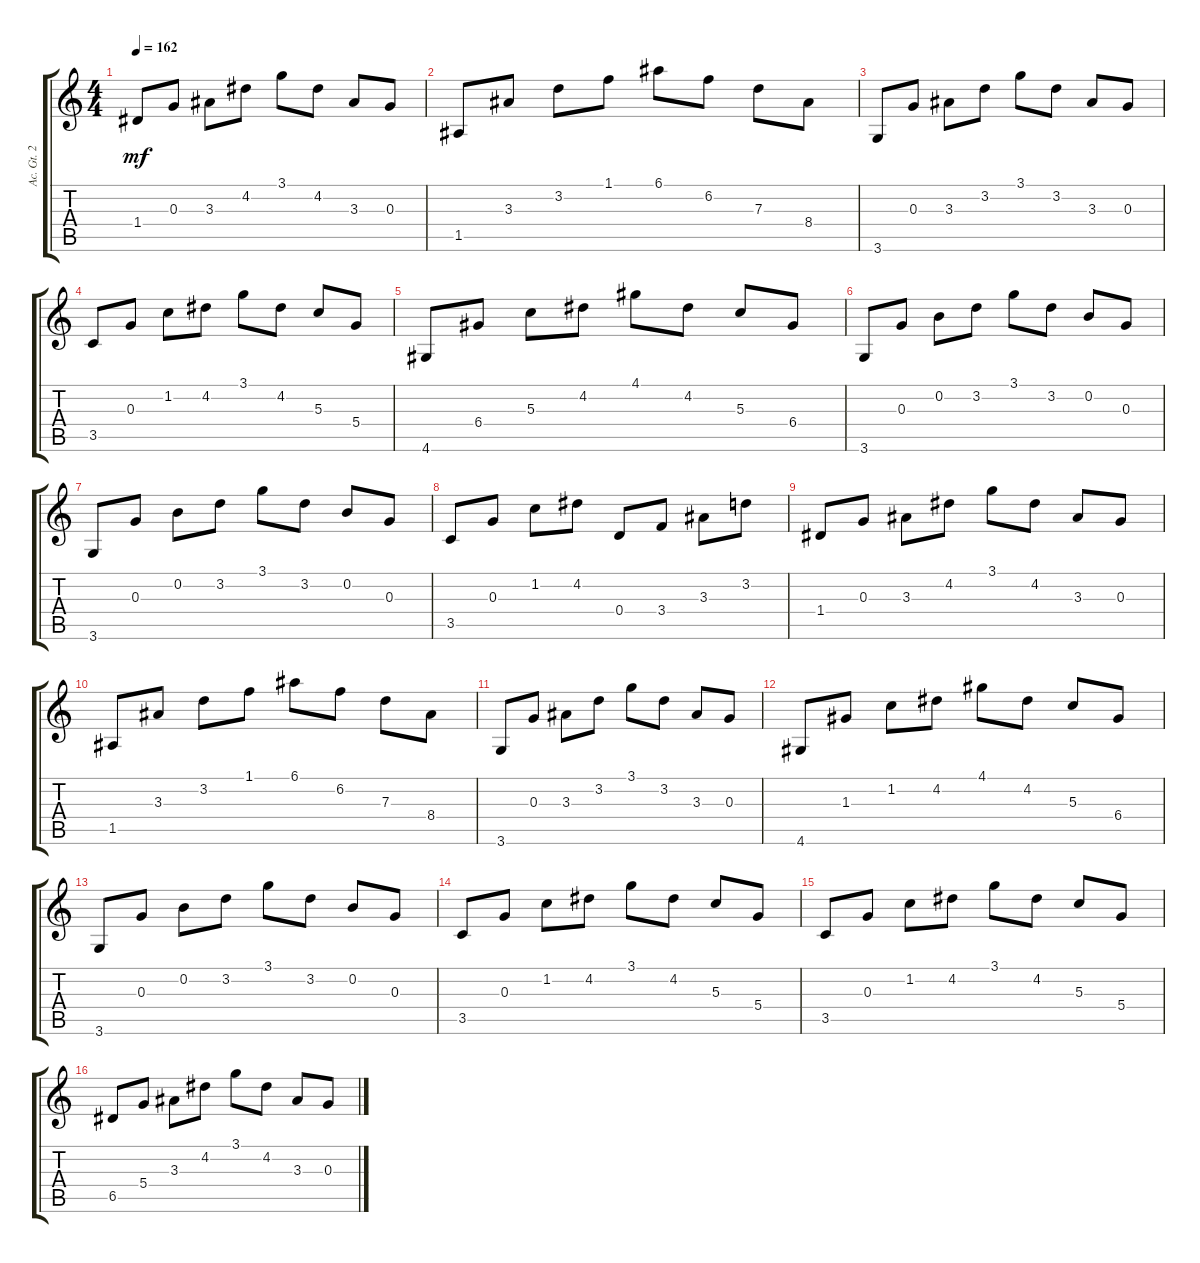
\track ("Ac. Gt. 2" "Ac. Gt. 2") {instrument acousticguitarsteel}
\staff {score tabs}
\tuning (E4 B3 G3 D3 A2 E2) {hide}
\ts (4 4)
\tempo 162
\clef g2
\ks c
1.4.8{dy mf} 0.3.8 3.3.8 4.2.8 3.1.8 4.2.8 3.3.8 0.3.8 |
1.5.8 3.3.8 3.2.8 1.1.8 6.1.8 6.2.8 7.3.8 8.4.8 |
3.6.8 0.3.8 3.3.8 3.2.8 3.1.8 3.2.8 3.3.8 0.3.8 |
3.5.8 0.3.8 1.2.8 4.2.8 3.1.8 4.2.8 5.3.8 5.4.8 |
4.6.8 6.4.8 5.3.8 4.2.8 4.1.8 4.2.8 5.3.8 6.4.8 |
3.6.8 0.3.8 0.2.8 3.2.8 3.1.8 3.2.8 0.2.8 0.3.8 |
3.6.8 0.3.8 0.2.8 3.2.8 3.1.8 3.2.8 0.2.8 0.3.8 |
3.5.8 0.3.8 1.2.8 4.2.8 0.4.8 3.4.8 3.3.8 3.2.8 |
1.4.8 0.3.8 3.3.8 4.2.8 3.1.8 4.2.8 3.3.8 0.3.8 |
1.5.8 3.3.8 3.2.8 1.1.8 6.1.8 6.2.8 7.3.8 8.4.8 |
3.6.8 0.3.8 3.3.8 3.2.8 3.1.8 3.2.8 3.3.8 0.3.8 |
4.6.8 1.3.8 1.2.8 4.2.8 4.1.8 4.2.8 5.3.8 6.4.8 |
3.6.8 0.3.8 0.2.8 3.2.8 3.1.8 3.2.8 0.2.8 0.3.8 |
3.5.8 0.3.8 1.2.8 4.2.8 3.1.8 4.2.8 5.3.8 5.4.8 |
3.5.8 0.3.8 1.2.8 4.2.8 3.1.8 4.2.8 5.3.8 5.4.8 |
6.5.8 5.4.8 3.3.8 4.2.8 3.1.8 4.2.8 3.3.8 0.3.8
